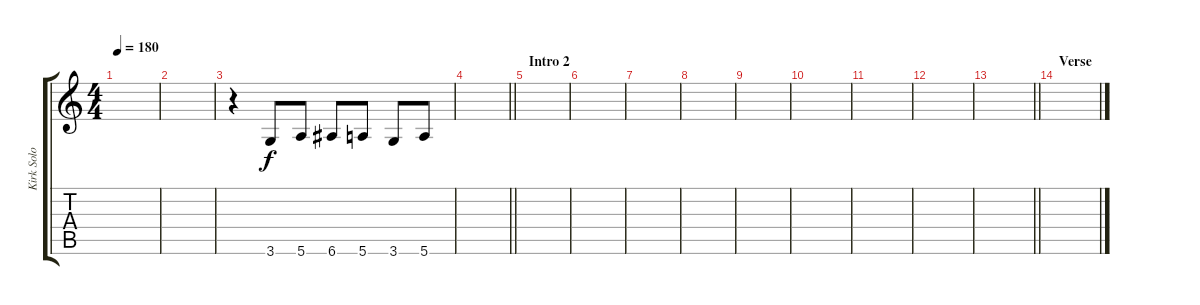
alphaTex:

\track ("Kirk Solo" "Kirk Solo") {instrument overdrivenguitar}
\staff {score tabs}
\tuning (E4 B3 G3 D3 A2 E2) {hide}
\ts (4 4)
\tempo 180
\clef g2
\ks c
|
|
r.4 3.6.8 5.6.8 6.6.8 5.6.8 3.6.8 5.6.8 |
\barLineRight lightlight
|
\section ("" "Intro 2")
|
|
|
|
|
|
|
|
\barLineRight lightlight
|
\section ("" "Verse")
